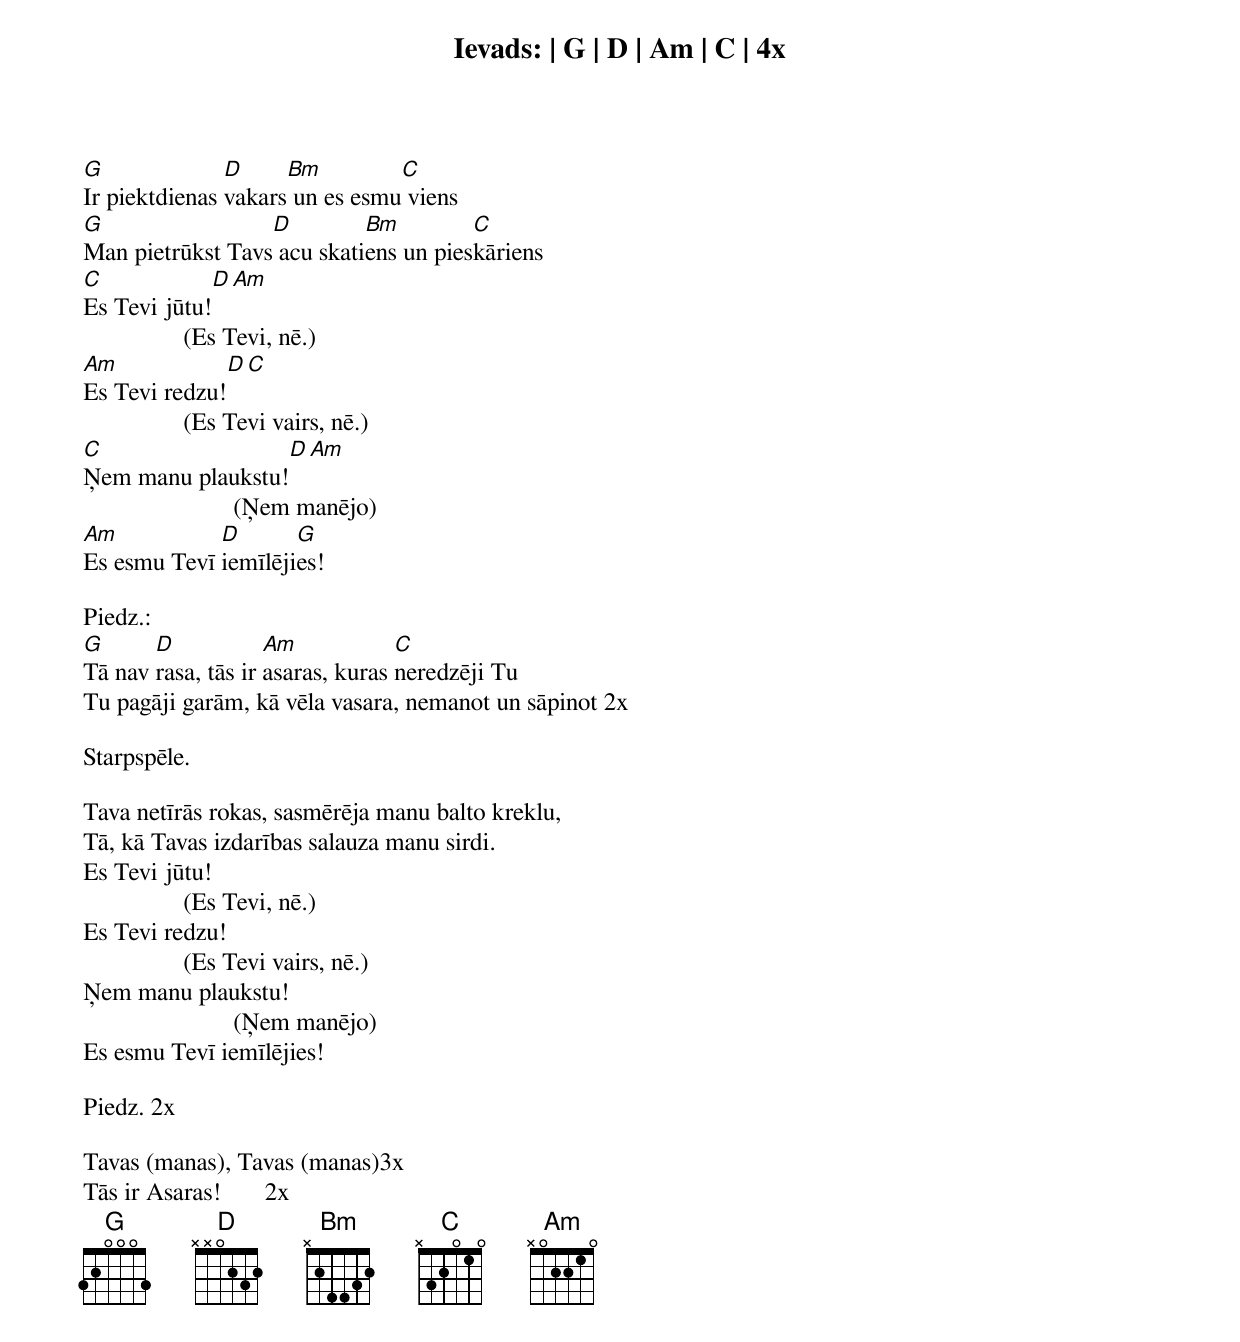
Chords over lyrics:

Ievads: | G | D | Am | C | 4x

G              D     Bm         C
Ir piektdienas vakars un es esmu viens
G                 D         Bm         C
Man pietrūkst Tavs acu skatiens un pieskāriens
C               D        Am
Es Tevi jūtu!
		(Es Tevi, nē.)
Am                 D            C
Es Tevi redzu!
		(Es Tevi vairs, nē.)
C                       D      Am
Ņem manu plaukstu!
			(Ņem manējo)
Am           D       G
Es esmu Tevī iemīlējies!

Piedz.:
G      D            Am            C
Tā nav rasa, tās ir asaras, kuras neredzēji Tu
Tu pagāji garām, kā vēla vasara, nemanot un sāpinot 2x

Starpspēle.

Tava netīrās rokas, sasmērēja manu balto kreklu,
Tā, kā Tavas izdarības salauza manu sirdi.
Es Tevi jūtu!
		(Es Tevi, nē.)
Es Tevi redzu!
		(Es Tevi vairs, nē.)
Ņem manu plaukstu!
			(Ņem manējo)
Es esmu Tevī iemīlējies!

Piedz. 2x

Tavas (manas), Tavas (manas)3x
Tās ir Asaras!       2x
